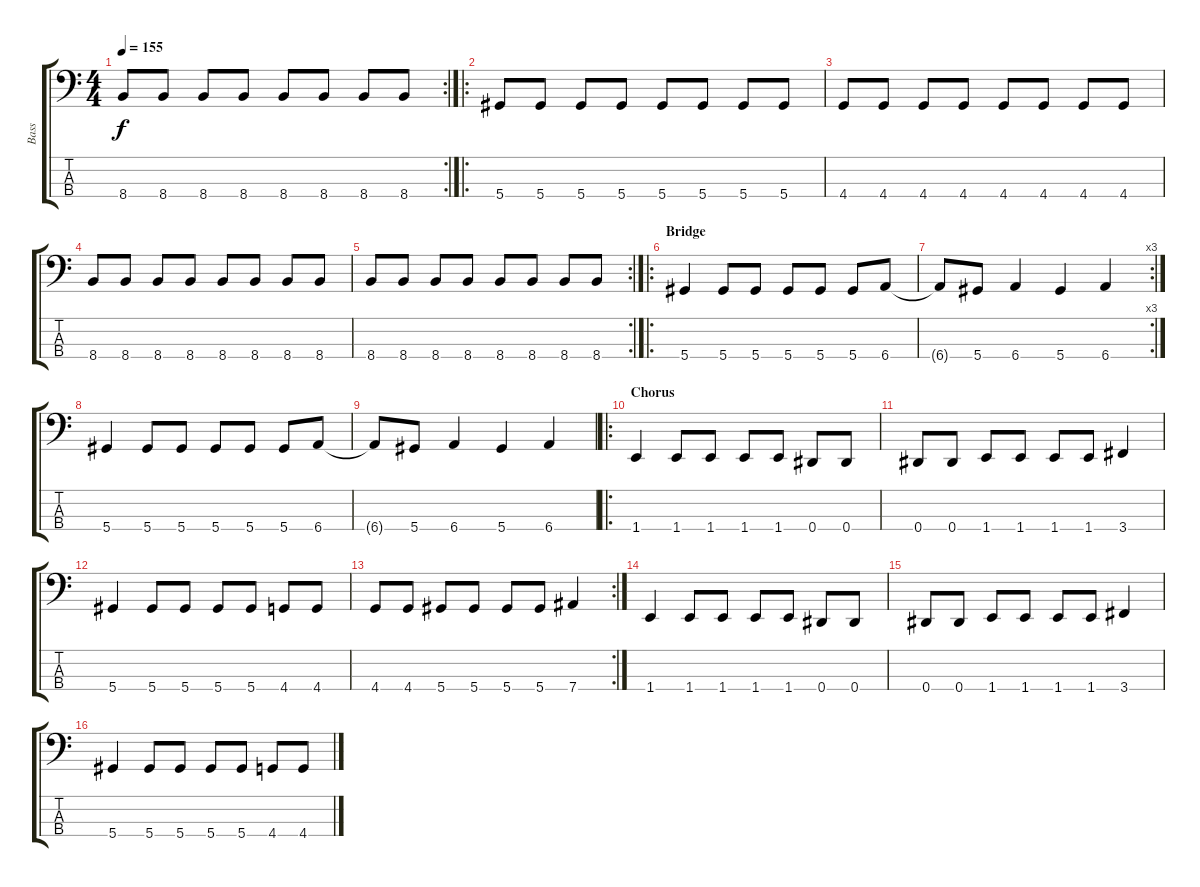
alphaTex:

\track ("Bass" "Bass") {instrument electricbasspick}
\staff {score tabs}
\tuning (Gb2 Db2 Ab1 Eb1) {hide}
\rc 2
\ts (4 4)
\tempo 155
\clef f4
\ks c
8.4.8{dy f} 8.4.8 8.4.8 8.4.8 8.4.8 8.4.8 8.4.8 8.4.8 |
\ro
5.4.8 5.4.8 5.4.8 5.4.8 5.4.8 5.4.8 5.4.8 5.4.8 |
4.4.8 4.4.8 4.4.8 4.4.8 4.4.8 4.4.8 4.4.8 4.4.8 |
8.4.8 8.4.8 8.4.8 8.4.8 8.4.8 8.4.8 8.4.8 8.4.8 |
\rc 2
8.4.8 8.4.8 8.4.8 8.4.8 8.4.8 8.4.8 8.4.8 8.4.8 |
\ro
\section ("" "Bridge")
5.4.4 5.4.8 5.4.8 5.4.8 5.4.8 5.4.8 6.4.8 |
\rc 3
6.4{t}.8 5.4.8 6.4.4 5.4.4 6.4.4 |
5.4.4 5.4.8 5.4.8 5.4.8 5.4.8 5.4.8 6.4.8 |
6.4{t}.8 5.4.8 6.4.4 5.4.4 6.4.4 |
\ro
\section ("" "Chorus")
1.4.4 1.4.8 1.4.8 1.4.8 1.4.8 0.4.8 0.4.8 |
0.4.8 0.4.8 1.4.8 1.4.8 1.4.8 1.4.8 3.4.4 |
5.4.4 5.4.8 5.4.8 5.4.8 5.4.8 4.4.8 4.4.8 |
\rc 2
4.4.8 4.4.8 5.4.8 5.4.8 5.4.8 5.4.8 7.4.4 |
1.4.4 1.4.8 1.4.8 1.4.8 1.4.8 0.4.8 0.4.8 |
0.4.8 0.4.8 1.4.8 1.4.8 1.4.8 1.4.8 3.4.4 |
5.4.4 5.4.8 5.4.8 5.4.8 5.4.8 4.4.8 4.4.8
